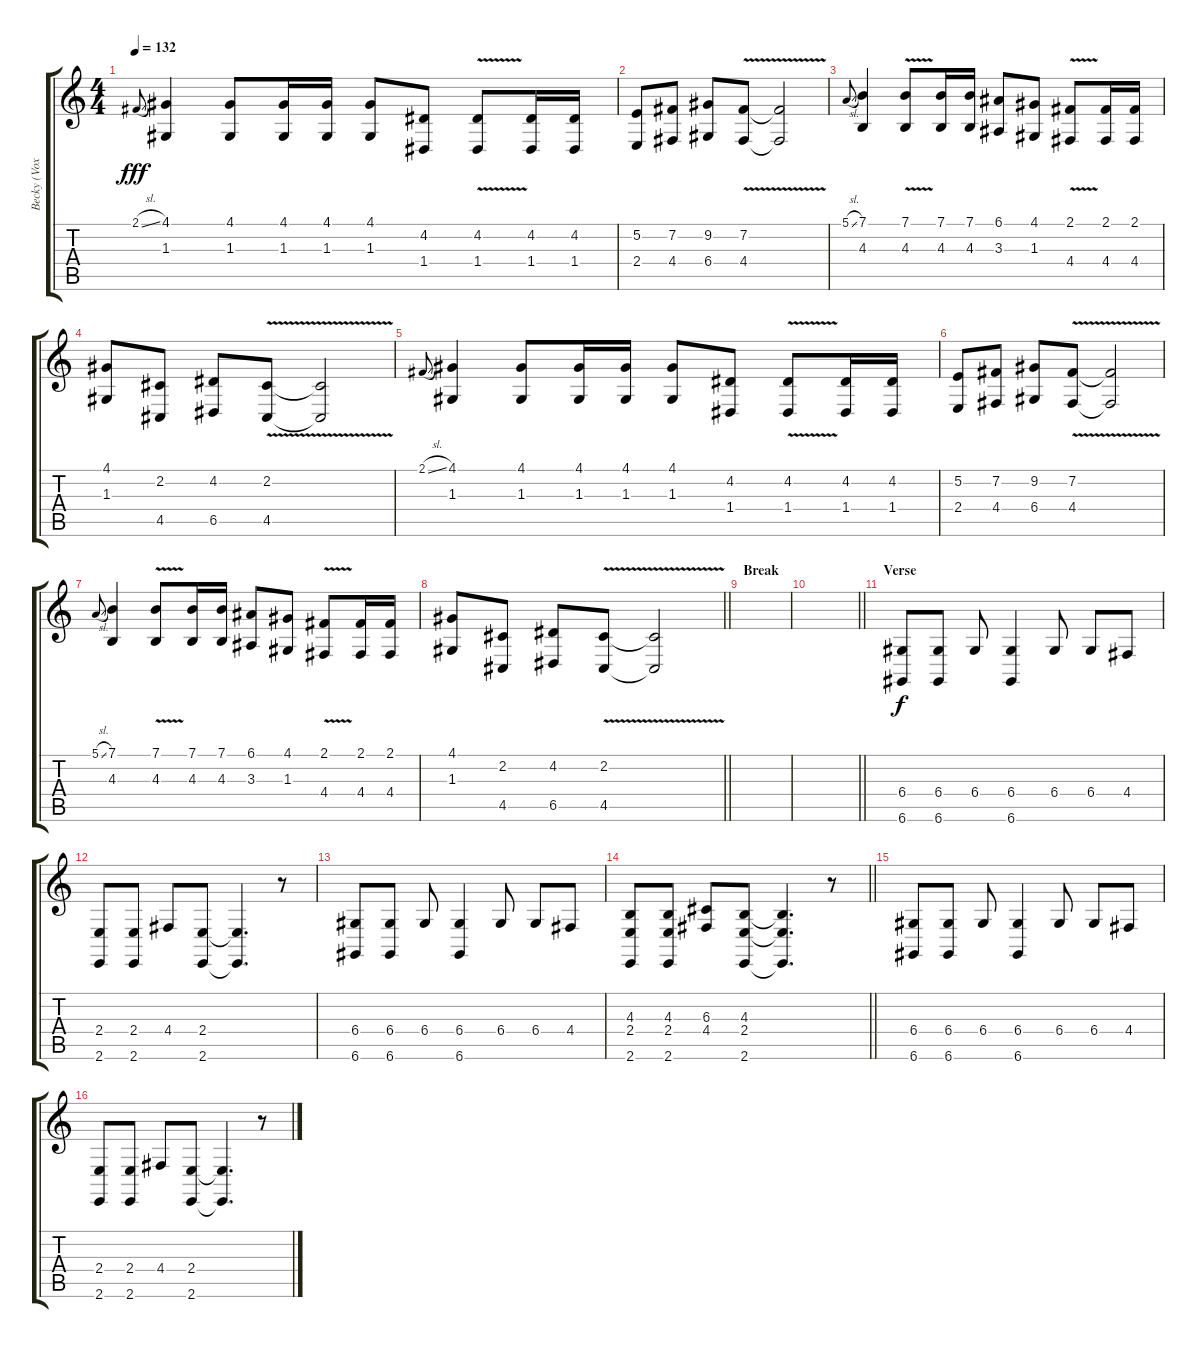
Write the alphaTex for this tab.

\track ("Becky (Vox)" "Becky (Vox") {instrument lead6voice}
\staff {score tabs}
\tuning (E4 B3 G3 D3 A2 D2) {hide}
\ts (4 4)
\tempo 132
\clef g2
\ks c
2.1{sl}.8{gr onbeat dy fff} (4.1 1.3).4 (4.1 1.3).8 (4.1 1.3).16 (4.1 1.3).16 (4.1 1.3).8 (4.2 1.4).8 (4.2{v} 1.4).8 (4.2 1.4).16 (4.2 1.4).16 |
(5.2 2.4).8 (7.2 4.4).8 (9.2 6.4).8 (7.2{v} 4.4).8 (7.2{t} 4.4{t}).2 |
5.1{sl}.8{gr onbeat} (7.1 4.3).4 (7.1{v} 4.3).8 (7.1 4.3).16 (7.1 4.3).16 (6.1 3.3).8 (4.1 1.3).8 (2.1{v} 4.4).8 (2.1 4.4).16 (2.1 4.4).16 |
(4.1 1.3).8 (2.2 4.5).8 (4.2 6.5).8 (2.2{v} 4.5).8 (2.2{t} 4.5{t}).2 |
2.1{sl}.8{gr onbeat} (4.1 1.3).4 (4.1 1.3).8 (4.1 1.3).16 (4.1 1.3).16 (4.1 1.3).8 (4.2 1.4).8 (4.2{v} 1.4).8 (4.2 1.4).16 (4.2 1.4).16 |
(5.2 2.4).8 (7.2 4.4).8 (9.2 6.4).8 (7.2{v} 4.4).8 (7.2{t} 4.4{t}).2 |
5.1{sl}.8{gr onbeat} (7.1 4.3).4 (7.1{v} 4.3).8 (7.1 4.3).16 (7.1 4.3).16 (6.1 3.3).8 (4.1 1.3).8 (2.1{v} 4.4).8 (2.1 4.4).16 (2.1 4.4).16 |
\barLineRight lightlight
(4.1 1.3).8 (2.2 4.5).8 (4.2 6.5).8 (2.2{v} 4.5).8 (2.2{t} 4.5{t}).2 |
\section ("" "Break")
|
\barLineRight lightlight
|
\section ("" "Verse")
(6.4 6.6).8{dy f} (6.4 6.6).8 6.4.8 (6.4 6.6).4 6.4.8 6.4.8 4.4.8 |
(2.4 2.6).8 (2.4 2.6).8 4.4.8 (2.4 2.6).8 (2.4{t} 2.6{t}).4{d} r.8 |
(6.4 6.6).8 (6.4 6.6).8 6.4.8 (6.4 6.6).4 6.4.8 6.4.8 4.4.8 |
\barLineRight lightlight
(4.3 2.4 2.6).8 (4.3 2.4 2.6).8 (6.3 4.4).8 (4.3 2.4 2.6).8 (4.3{t} 2.4{t} 2.6{t}).4{d} r.8 |
(6.4 6.6).8 (6.4 6.6).8 6.4.8 (6.4 6.6).4 6.4.8 6.4.8 4.4.8 |
(2.4 2.6).8 (2.4 2.6).8 4.4.8 (2.4 2.6).8 (2.4{t} 2.6{t}).4{d} r.8
